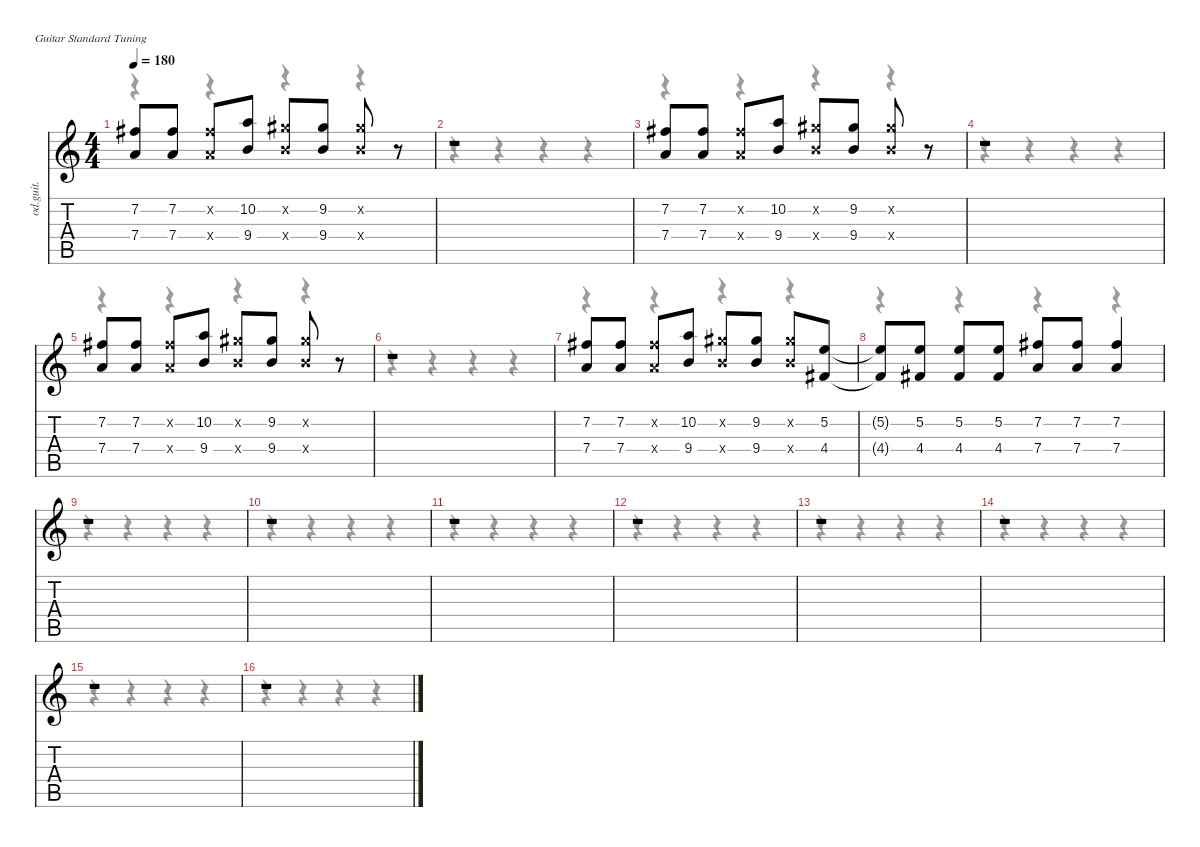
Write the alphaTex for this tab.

\defaultSystemsLayout 4
\hideDynamics
\bracketExtendMode nobrackets
\otherSystemsTrackNameOrientation horizontal
\track ("?????" "od.guit.") {instrument overdrivenguitar}
\staff {score tabs}
\tuning (E4 B3 G3 D3 A2 E2)
\voice
\ts (4 4)
\tempo 180
\clef g2
\ks c
(7.2{acc #} 7.4).8{dy f beam Up} (7.2{acc #} 7.4).8{beam Up} (7.2{x acc #} 7.4{x}).8{beam Up} (10.2 9.4).8{beam Up} (9.2{x acc #} 9.4{x}).8{beam Up} (9.2{acc #} 9.4).8{beam Up} (9.2{x acc #} 9.4{x}).8{beam Up} r.8{beam Up} |
r.1{beam Up} |
(7.2{acc #} 7.4).8{beam Up} (7.2{acc #} 7.4).8{beam Up} (7.2{x acc #} 7.4{x}).8{beam Up} (10.2 9.4).8{beam Up} (9.2{x acc #} 9.4{x}).8{beam Up} (9.2{acc #} 9.4).8{beam Up} (9.2{x acc #} 9.4{x}).8{beam Up} r.8{beam Up} |
r.1{beam Up} |
(7.2{acc #} 7.4).8{beam Up} (7.2{acc #} 7.4).8{beam Up} (7.2{x acc #} 7.4{x}).8{beam Up} (10.2 9.4).8{beam Up} (9.2{x acc #} 9.4{x}).8{beam Up} (9.2{acc #} 9.4).8{beam Up} (9.2{x acc #} 9.4{x}).8{beam Up} r.8{beam Up} |
r.1{beam Up} |
(7.2{acc #} 7.4).8{beam Up} (7.2{acc #} 7.4).8{beam Up} (7.2{x acc #} 7.4{x}).8{beam Up} (10.2 9.4).8{beam Up} (9.2{x acc #} 9.4{x}).8{beam Up} (9.2{acc #} 9.4).8{beam Up} (9.2{x acc #} 9.4{x}).8{beam Up} (5.2 4.4{acc #}).8{beam Up} |
(5.2{t} 4.4{t acc #}).8{beam Up} (5.2 4.4{acc #}).8{beam Up} (5.2 4.4{acc #}).8{beam Up} (5.2 4.4{acc #}).8{beam Up} (7.2{acc #} 7.4).8{beam Up} (7.2{acc #} 7.4).8{beam Up} (7.2{acc #} 7.4).4{beam Up} |
r.1{beam Up} |
r.1{beam Up} |
r.1{beam Up} |
r.1{beam Up} |
r.1{beam Up} |
r.1{beam Up} |
r.1{beam Up} |
r.1{beam Up}
\voice
\clef g2
\ottava regular
\simile none
\ks c
r.4{dy mf beam Down} r.4{beam Down} r.4{beam Down} r.4{beam Down} |
r.4{beam Down} r.4{beam Down} r.4{beam Down} r.4{beam Down} |
r.4{beam Down} r.4{beam Down} r.4{beam Down} r.4{beam Down} |
r.4{beam Down} r.4{beam Down} r.4{beam Down} r.4{beam Down} |
r.4{beam Down} r.4{beam Down} r.4{beam Down} r.4{beam Down} |
r.4{beam Down} r.4{beam Down} r.4{beam Down} r.4{beam Down} |
r.4{beam Down} r.4{beam Down} r.4{beam Down} r.4{beam Down} |
r.4{beam Down} r.4{beam Down} r.4{beam Down} r.4{beam Down} |
r.4{beam Down} r.4{beam Down} r.4{beam Down} r.4{beam Down} |
r.4{beam Down} r.4{beam Down} r.4{beam Down} r.4{beam Down} |
r.4{beam Down} r.4{beam Down} r.4{beam Down} r.4{beam Down} |
r.4{beam Down} r.4{beam Down} r.4{beam Down} r.4{beam Down} |
r.4{beam Down} r.4{beam Down} r.4{beam Down} r.4{beam Down} |
r.4{beam Down} r.4{beam Down} r.4{beam Down} r.4{beam Down} |
r.4{beam Down} r.4{beam Down} r.4{beam Down} r.4{beam Down} |
r.4{beam Down} r.4{beam Down} r.4{beam Down} r.4{beam Down}
